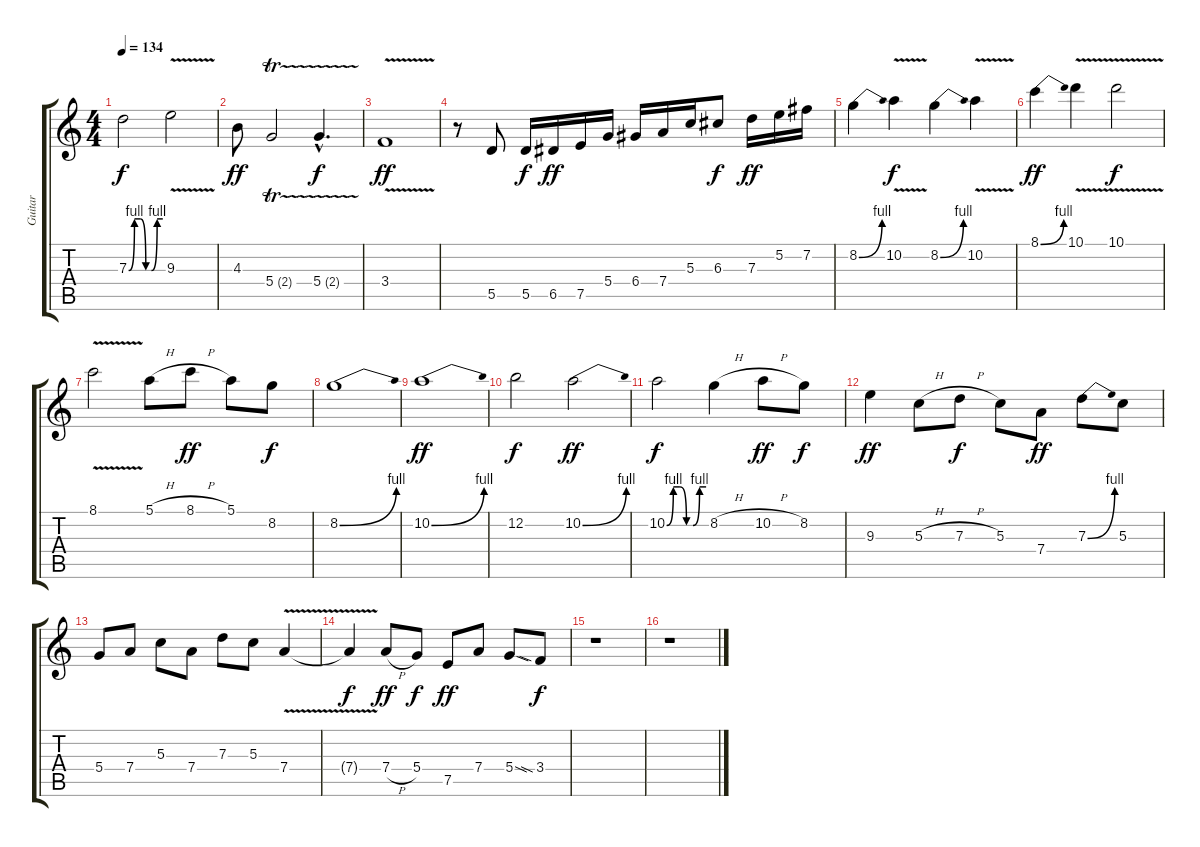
\track ("Guitar" "Guitar") {instrument distortionguitar}
\staff {score tabs}
\tuning (E4 B3 G3 D3 A2 E2) {hide}
\ts (4 4)
\tempo 134
\clef g2
\ks c
7.3{be (custom 0 0 10 4 20 4 30 0 40 0 50 4 60 4)}.2{dy f} 9.3{v}.2 |
4.3.8{dy ff} 5.4{tr (2 16)}.2 5.4{tr (2 16) hac}.4{d dy f} |
3.4{v}.1{dy ff} |
r.8 5.5.8 5.5.16{dy f} 6.5.16{dy ff} 7.5.16 5.4.16 6.4.16 7.4.16 5.3.16 6.3.8{dy f} 7.3.16{dy ff} 5.2.16 7.2.16 |
8.2{be (bend 0 0 60 4)}.4 10.2{v}.4{dy f} 8.2{be (bend 0 0 60 4)}.4 10.2{v}.4 |
8.1{be (bend 0 0 60 4)}.4{dy ff} 10.1{v}.4 10.1{v}.2{dy f} |
8.1{v}.2 5.1{h}.8 8.1{h}.8{dy ff} 5.1.8 8.2.8{dy f} |
8.2{be (bend 0 0 60 4)}.1 |
10.2{be (bend 0 0 60 4)}.1{dy ff} |
12.2.2{dy f} 10.2{be (bend 0 0 60 4)}.2{dy ff} |
10.2{be (custom 0 0 10 4 20 4 30 0 40 0 50 4 60 4)}.2{dy f} 8.2{h}.4 10.2{h}.8{dy ff} 8.2.8{dy f} |
9.3.4{dy ff} 5.3{h}.8 7.3{h}.8{dy f} 5.3.8 7.4.8{dy ff} 7.3{be (bend 0 0 60 4)}.8 5.3.8 |
5.4.8 7.4.8 5.3.8 7.4.8 7.3.8 5.3.8 7.4{v}.4 |
7.4{t}.4{dy f} 7.4{h}.8{dy ff} 5.4.8{dy f} 7.5.8{dy ff} 7.4.8 5.4{sod}.8 3.4{sia}.8{dy f} |
r.1 |
r.1
